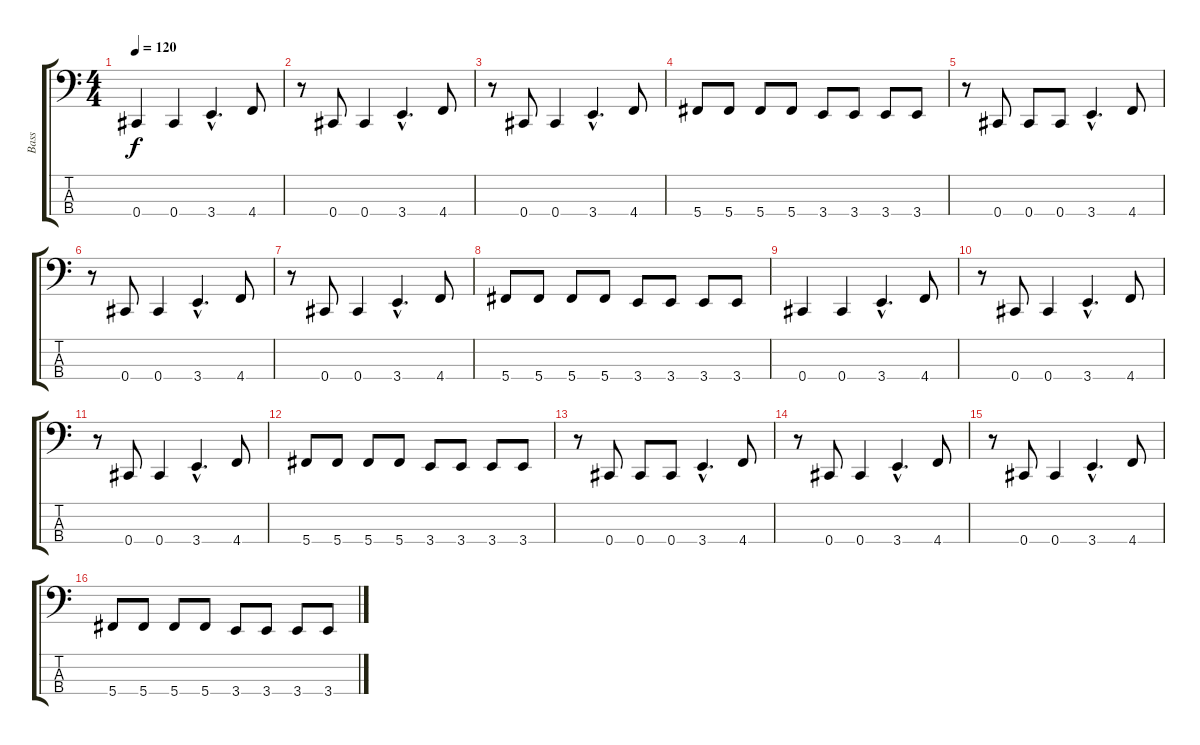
\track ("Bass" "Bass") {instrument electricbasspick}
\staff {score tabs}
\tuning (Gb2 Db2 Ab1 Db1) {hide}
\ts (4 4)
\tempo 120
\clef f4
\ks c
0.4.4{dy f} 0.4.4 3.4{hac}.4{d} 4.4.8 |
r.8 0.4.8 0.4.4 3.4{hac}.4{d} 4.4.8 |
r.8 0.4.8 0.4.4 3.4{hac}.4{d} 4.4.8 |
5.4.8 5.4.8 5.4.8 5.4.8 3.4.8 3.4.8 3.4.8 3.4.8 |
r.8 0.4.8 0.4.8 0.4.8 3.4{hac}.4{d} 4.4.8 |
r.8 0.4.8 0.4.4 3.4{hac}.4{d} 4.4.8 |
r.8 0.4.8 0.4.4 3.4{hac}.4{d} 4.4.8 |
5.4.8 5.4.8 5.4.8 5.4.8 3.4.8 3.4.8 3.4.8 3.4.8 |
0.4.4 0.4.4 3.4{hac}.4{d} 4.4.8 |
r.8 0.4.8 0.4.4 3.4{hac}.4{d} 4.4.8 |
r.8 0.4.8 0.4.4 3.4{hac}.4{d} 4.4.8 |
5.4.8 5.4.8 5.4.8 5.4.8 3.4.8 3.4.8 3.4.8 3.4.8 |
r.8 0.4.8 0.4.8 0.4.8 3.4{hac}.4{d} 4.4.8 |
r.8 0.4.8 0.4.4 3.4{hac}.4{d} 4.4.8 |
r.8 0.4.8 0.4.4 3.4{hac}.4{d} 4.4.8 |
5.4.8 5.4.8 5.4.8 5.4.8 3.4.8 3.4.8 3.4.8 3.4.8
